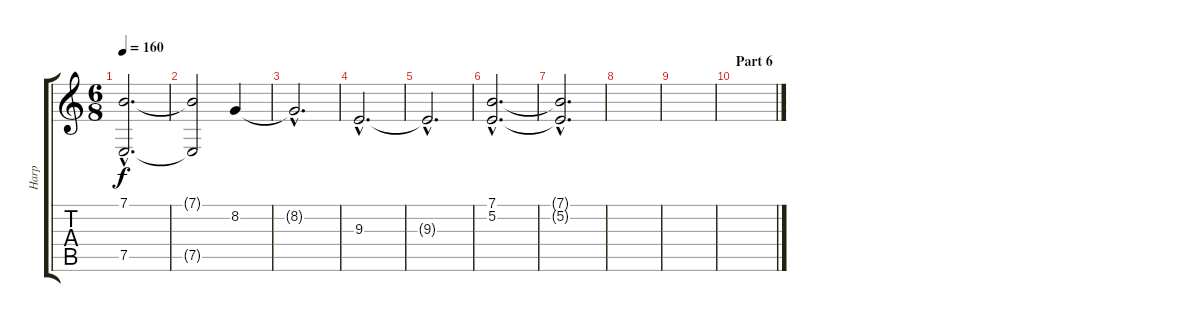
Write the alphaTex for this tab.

\track ("Harp" "Harp") {instrument orchestralharp}
\staff {score tabs}
\tuning (E4 B3 G3 D3 A2 E2) {hide}
\ts (6 8)
\tempo 160
\clef g2
\ks c
(7.1{hac} 7.5{hac}).2{d dy f} |
(7.1{t} 7.5{t}).2 8.2.4 |
8.2{hac t}.2{d} |
9.3{hac}.2{d} |
9.3{hac t}.2{d} |
(7.1{hac} 5.2{hac}).2{d} |
(7.1{hac t} 5.2{hac t}).2{d} |
|
|
\section ("" "Part 6")
